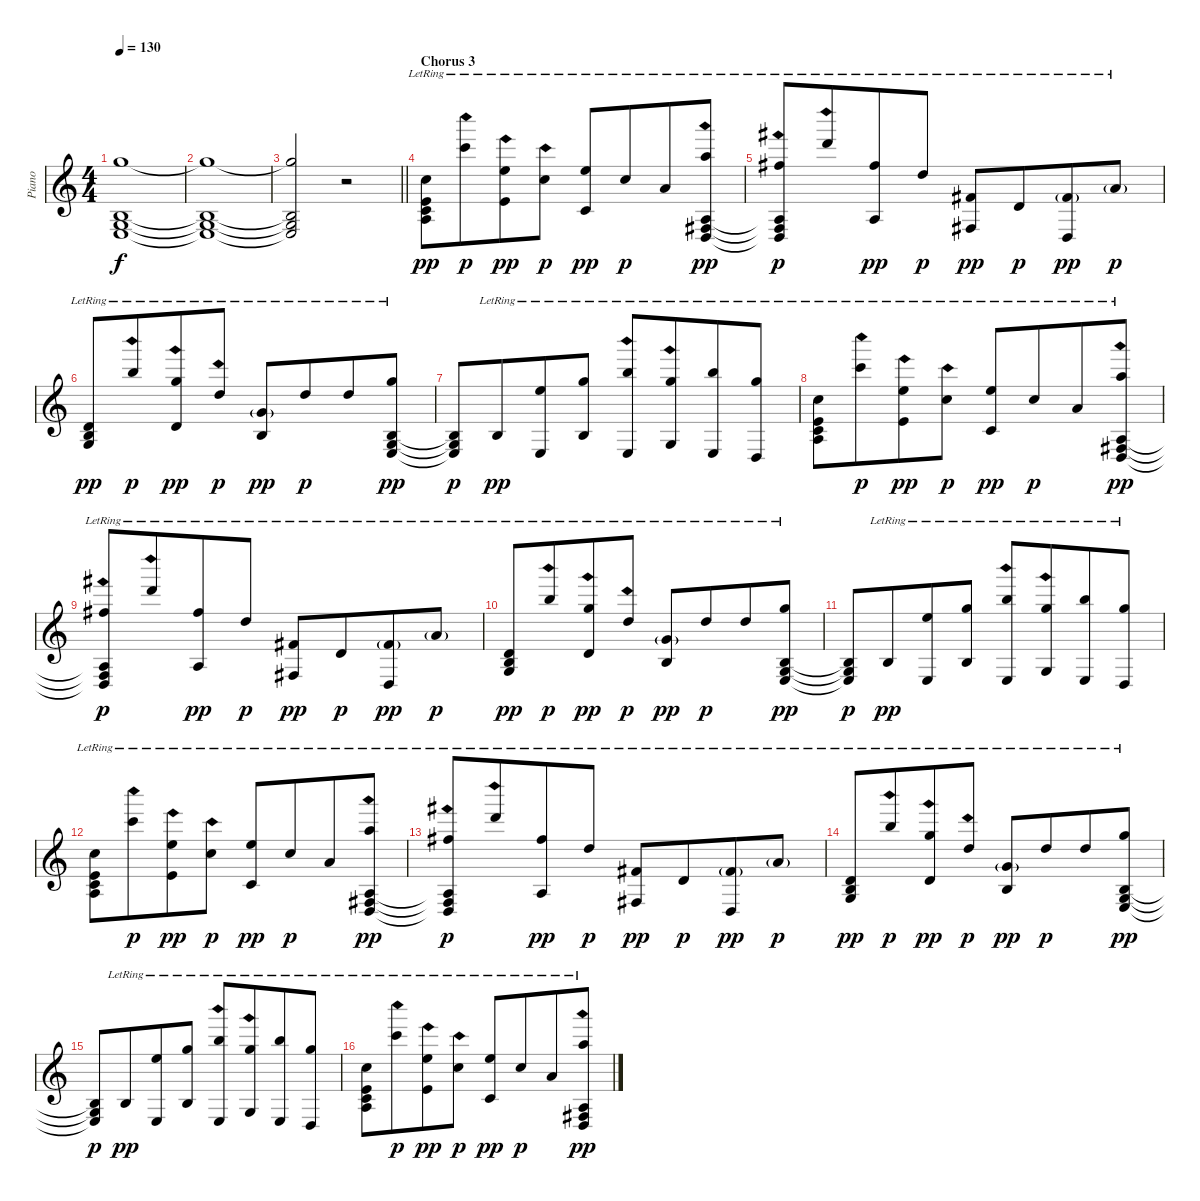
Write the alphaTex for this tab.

\track ("Piano" "Piano") {instrument brightacousticpiano}
\staff {score}
\tuning (E4 B3 G3 D3 A2 E2) {hide}
\ts (4 4)
\tempo 130
\clef g2
\ks aminor
(20.2{t} 9.4{t} 10.5{t} 12.6{t}).1{dy f} |
(20.2{t} 9.4{t} 10.5{t} 12.6{t}).1 |
\barLineRight lightlight
(20.2{t} 9.4{t} 10.5{t} 12.6{t}).2 r.2 |
\section ("" "Chorus 3")
(17.3{lr} 14.4{lr} 15.5{lr} 17.6{lr}).8{dy pp} 20.1{ph 12 lr}.8{dy p beam merge} (17.2{ph 12 lr} 14.4{lr}).8{dy pp} 17.3{ph 12 lr}.8{dy p} (17.2{lr} 15.5{lr}).8{dy pp} 17.3{lr}.8{dy p beam merge} 19.4{lr}.8 (17.1{ph 12 lr} 7.4{lr} 9.5{lr} 10.6{lr}).8{dy pp} |
(19.2{ph 12 lr} 7.4{t} 9.5{t} 10.6{t}).8{dy p} 22.1{ph 12 lr}.8{beam merge} (19.2{lr} 7.4{lr}).8{dy pp} 19.3{lr}.8{dy p} (11.3{lr} 9.5{lr}).8{dy pp} 12.4{lr}.8{dy p beam merge} (11.3{g lr} 10.6{lr}).8{dy pp} 14.3{g lr}.8{dy p} |
(12.4{lr} 14.5{lr} 15.6{lr}).8{dy pp} 19.1{ph 12 lr}.8{dy p beam merge} (20.2{ph 12 lr} 12.4{lr}).8{dy pp} 19.3{ph 12 lr}.8{dy p} (12.3{g lr} 14.5{lr}).8{dy pp} 19.3{lr}.8{dy p beam merge} 19.3{lr}.8 (20.2{lr} 9.4{lr} 10.5{lr} 12.6{lr}).8{dy pp} |
(9.4{t} 10.5{t} 12.6{t}).8{dy p} 9.4{lr}.8{dy pp beam merge} (21.3{lr} 12.6{lr}).8 (20.2{lr} 9.4{lr}).8 (19.1{ph 12 lr} 12.6{lr}).8 (20.2{ph 12 lr} 10.5{lr}).8{beam merge} (19.1{lr} 12.6{lr}).8 (20.2{lr} 10.6{lr}).8 |
(17.3{lr} 14.4{lr} 15.5{lr} 17.6{lr}).8 20.1{ph 12 lr}.8{dy p beam merge} (17.2{ph 12 lr} 14.4{lr}).8{dy pp} 17.3{ph 12 lr}.8{dy p} (17.2{lr} 15.5{lr}).8{dy pp} 17.3{lr}.8{dy p beam merge} 19.4{lr}.8 (17.1{ph 12 lr} 7.4{lr} 9.5{lr} 10.6{lr}).8{dy pp} |
(19.2{ph 12 lr} 7.4{t} 9.5{t} 10.6{t}).8{dy p} 22.1{ph 12 lr}.8{beam merge} (19.2{lr} 7.4{lr}).8{dy pp} 19.3{lr}.8{dy p} (11.3{lr} 9.5{lr}).8{dy pp} 12.4{lr}.8{dy p beam merge} (11.3{g lr} 10.6{lr}).8{dy pp} 14.3{g lr}.8{dy p} |
(12.4{lr} 14.5{lr} 15.6{lr}).8{dy pp} 19.1{ph 12 lr}.8{dy p beam merge} (20.2{ph 12 lr} 12.4{lr}).8{dy pp} 19.3{ph 12 lr}.8{dy p} (12.3{g lr} 14.5{lr}).8{dy pp} 19.3{lr}.8{dy p beam merge} 19.3{lr}.8 (20.2{lr} 9.4{lr} 10.5{lr} 12.6{lr}).8{dy pp} |
(9.4{t} 10.5{t} 12.6{t}).8{dy p} 9.4{lr}.8{dy pp beam merge} (21.3{lr} 12.6{lr}).8 (20.2{lr} 9.4{lr}).8 (19.1{ph 12 lr} 12.6{lr}).8 (20.2{ph 12 lr} 10.5{lr}).8{beam merge} (19.1{lr} 12.6{lr}).8 (20.2{lr} 10.6{lr}).8 |
(17.3{lr} 14.4{lr} 15.5{lr} 17.6{lr}).8 20.1{ph 12 lr}.8{dy p beam merge} (17.2{ph 12 lr} 14.4{lr}).8{dy pp} 17.3{ph 12 lr}.8{dy p} (17.2{lr} 15.5{lr}).8{dy pp} 17.3{lr}.8{dy p beam merge} 19.4{lr}.8 (17.1{ph 12 lr} 7.4{lr} 9.5{lr} 10.6{lr}).8{dy pp} |
(19.2{ph 12 lr} 7.4{t} 9.5{t} 10.6{t}).8{dy p} 22.1{ph 12 lr}.8{beam merge} (19.2{lr} 7.4{lr}).8{dy pp} 19.3{lr}.8{dy p} (11.3{lr} 9.5{lr}).8{dy pp} 12.4{lr}.8{dy p beam merge} (11.3{g lr} 10.6{lr}).8{dy pp} 14.3{g lr}.8{dy p} |
(12.4{lr} 14.5{lr} 15.6{lr}).8{dy pp} 19.1{ph 12 lr}.8{dy p beam merge} (20.2{ph 12 lr} 12.4{lr}).8{dy pp} 19.3{ph 12 lr}.8{dy p} (12.3{g lr} 14.5{lr}).8{dy pp} 19.3{lr}.8{dy p beam merge} 19.3{lr}.8 (20.2{lr} 9.4{lr} 10.5{lr} 12.6{lr}).8{dy pp} |
(9.4{t} 10.5{t} 12.6{t}).8{dy p} 9.4{lr}.8{dy pp beam merge} (21.3{lr} 12.6{lr}).8 (20.2{lr} 9.4{lr}).8 (19.1{ph 12 lr} 12.6{lr}).8 (20.2{ph 12 lr} 10.5{lr}).8{beam merge} (19.1{lr} 12.6{lr}).8 (20.2{lr} 10.6{lr}).8 |
(17.3{lr} 14.4{lr} 15.5{lr} 17.6{lr}).8 20.1{ph 12 lr}.8{dy p beam merge} (17.2{ph 12 lr} 14.4{lr}).8{dy pp} 17.3{ph 12 lr}.8{dy p} (17.2{lr} 15.5{lr}).8{dy pp} 17.3{lr}.8{dy p beam merge} 19.4{lr}.8 (17.1{ph 12 lr} 7.4{lr} 9.5{lr} 10.6{lr}).8{dy pp}
